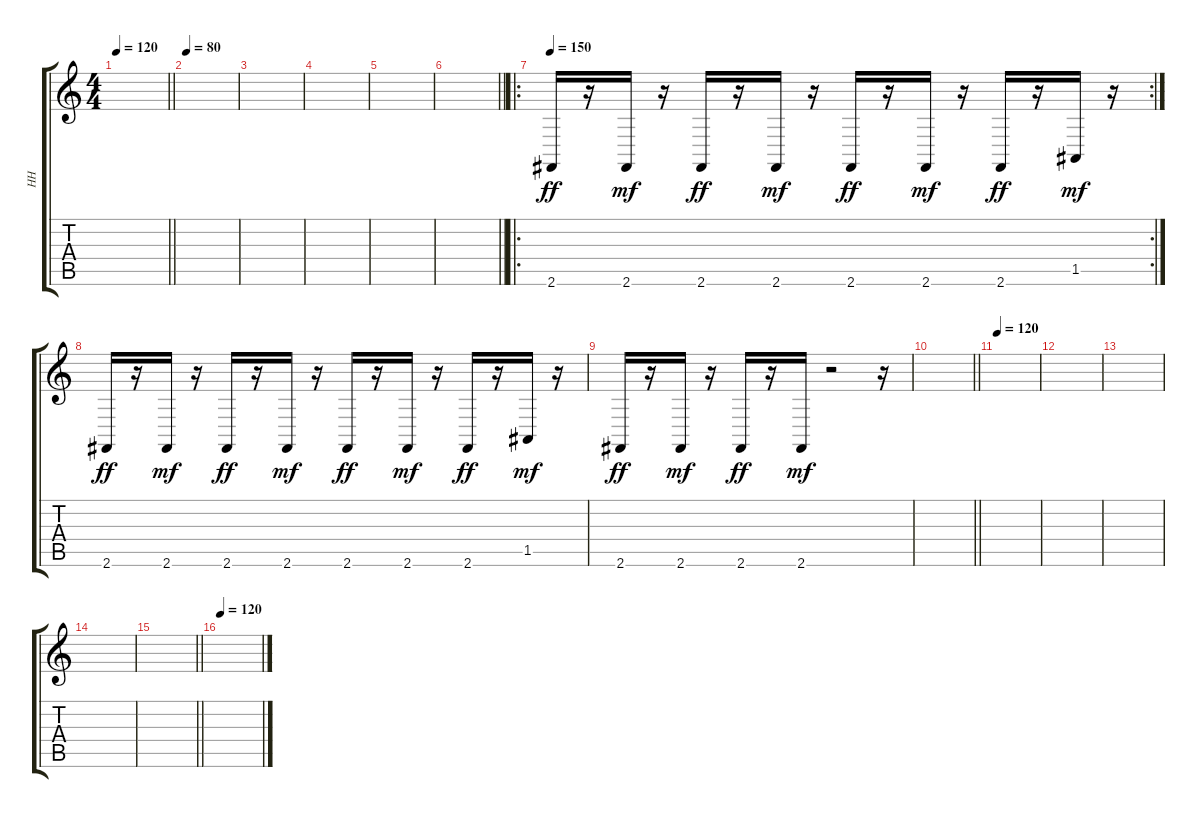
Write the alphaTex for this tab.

\track ("HH" "HH") {instrument acousticgrandpiano}
\staff {score tabs}
\tuning (E4 B3 G3 D3 A2 E2) {hide}
\ts (4 4)
\tempo 120
\clef g2
\barLineRight lightlight
\ks c
|
\section ("" "")
\tempo 80
|
|
|
|
\barLineRight lightlight
|
\ro
\rc 2
\section ("" "")
\tempo 150
2.6.16{dy ff} r.16 2.6.16{dy mf} r.16 2.6.16{dy ff} r.16 2.6.16{dy mf} r.16 2.6.16{dy ff} r.16 2.6.16{dy mf} r.16 2.6.16{dy ff} r.16 1.5.16{dy mf} r.16 |
2.6.16{dy ff} r.16 2.6.16{dy mf} r.16 2.6.16{dy ff} r.16 2.6.16{dy mf} r.16 2.6.16{dy ff} r.16 2.6.16{dy mf} r.16 2.6.16{dy ff} r.16 1.5.16{dy mf} r.16 |
2.6.16{dy ff} r.16 2.6.16{dy mf} r.16 2.6.16{dy ff} r.16 2.6.16{dy mf} r.2 r.16 |
\barLineRight lightlight
|
\section ("" "")
\tempo 120
|
|
|
|
\barLineRight lightlight
|
\section ("" "")
\tempo 120
